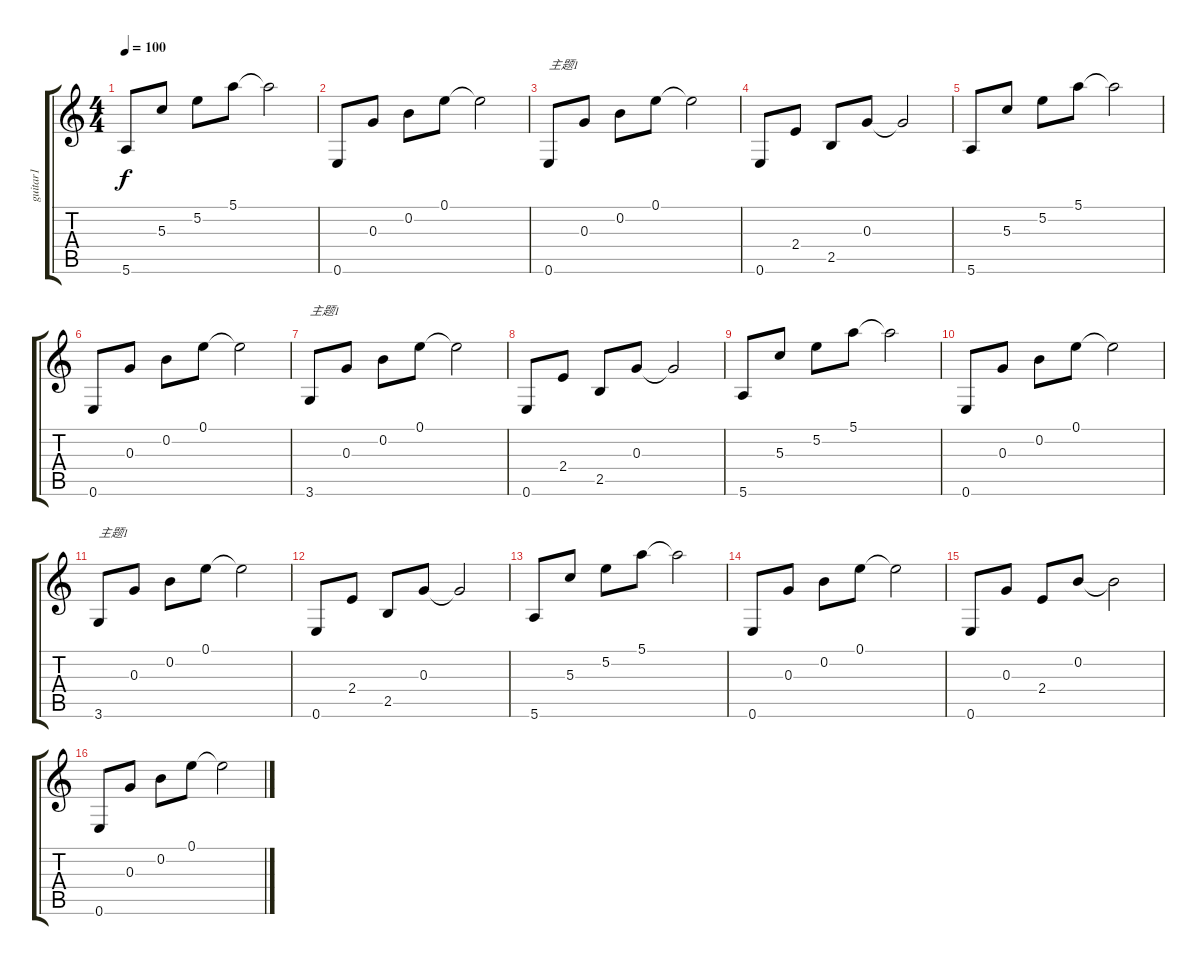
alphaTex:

\track ("guitar1" "guitar1") {instrument acousticguitarsteel}
\staff {score tabs}
\tuning (E4 B3 G3 D3 A2 E2) {hide}
\ts (4 4)
\tempo 100
\clef g2
\ks c
5.6.8{dy f} 5.3.8 5.2.8 5.1.8 5.1{t}.2 |
0.6.8 0.3.8 0.2.8 0.1.8 0.1{t}.2 |
0.6.8{txt "主题1"} 0.3.8 0.2.8 0.1.8 0.1{t}.2 |
0.6.8 2.4.8 2.5.8 0.3.8 0.3{t}.2 |
5.6.8 5.3.8 5.2.8 5.1.8 5.1{t}.2 |
0.6.8 0.3.8 0.2.8 0.1.8 0.1{t}.2 |
3.6.8{txt "主题1"} 0.3.8 0.2.8 0.1.8 0.1{t}.2 |
0.6.8 2.4.8 2.5.8 0.3.8 0.3{t}.2 |
5.6.8 5.3.8 5.2.8 5.1.8 5.1{t}.2 |
0.6.8 0.3.8 0.2.8 0.1.8 0.1{t}.2 |
3.6.8{txt "主题1"} 0.3.8 0.2.8 0.1.8 0.1{t}.2 |
0.6.8 2.4.8 2.5.8 0.3.8 0.3{t}.2 |
5.6.8 5.3.8 5.2.8 5.1.8 5.1{t}.2 |
0.6.8 0.3.8 0.2.8 0.1.8 0.1{t}.2 |
0.6.8 0.3.8 2.4.8 0.2.8 0.2{t}.2 |
0.6.8 0.3.8 0.2.8 0.1.8 0.1{t}.2
